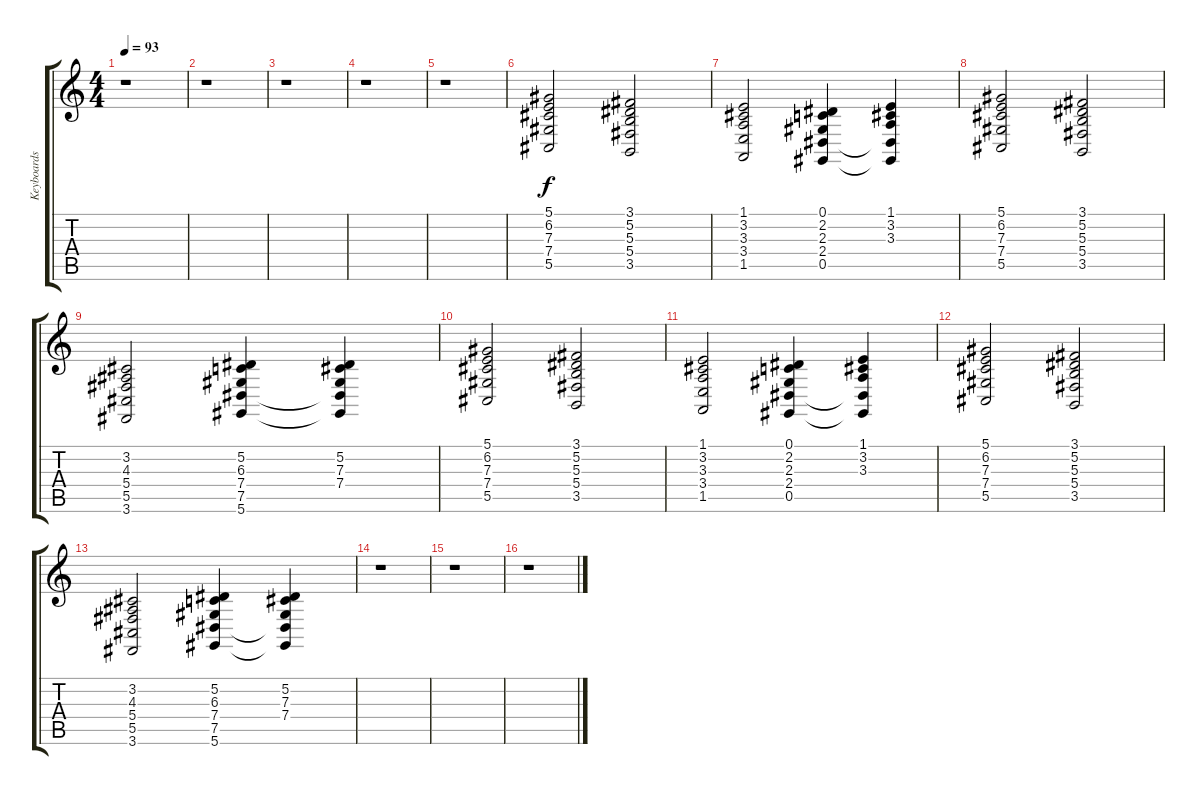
\track ("Keyboards I" "Keyboards ") {instrument churchorgan}
\staff {score tabs}
\tuning (Eb4 Bb3 Gb3 Db3 Ab2 Eb2) {hide}
\ts (4 4)
\tempo 93
\clef g2
\ks c
r.1{dy f} |
r.1 |
r.1 |
r.1 |
r.1 |
(5.1 6.2 7.3 7.4 5.5).2 (3.1 5.2 5.3 5.4 3.5).2 |
(1.1 3.2 3.3 3.4 1.5).2 (0.1 2.2 2.3 2.4 0.5).4 (1.1 3.2 3.3 2.4{t} 0.5{t}).4 |
(5.1 6.2 7.3 7.4 5.5).2 (3.1 5.2 5.3 5.4 3.5).2 |
(3.2 4.3 5.4 5.5 3.6).2 (5.2 6.3 7.4 7.5 5.6).4 (5.2 7.3 7.4 7.5{t} 5.6{t}).4 |
(5.1 6.2 7.3 7.4 5.5).2 (3.1 5.2 5.3 5.4 3.5).2 |
(1.1 3.2 3.3 3.4 1.5).2 (0.1 2.2 2.3 2.4 0.5).4 (1.1 3.2 3.3 2.4{t} 0.5{t}).4 |
(5.1 6.2 7.3 7.4 5.5).2 (3.1 5.2 5.3 5.4 3.5).2 |
(3.2 4.3 5.4 5.5 3.6).2 (5.2 6.3 7.4 7.5 5.6).4 (5.2 7.3 7.4 7.5{t} 5.6{t}).4 |
r.1 |
r.1 |
r.1
